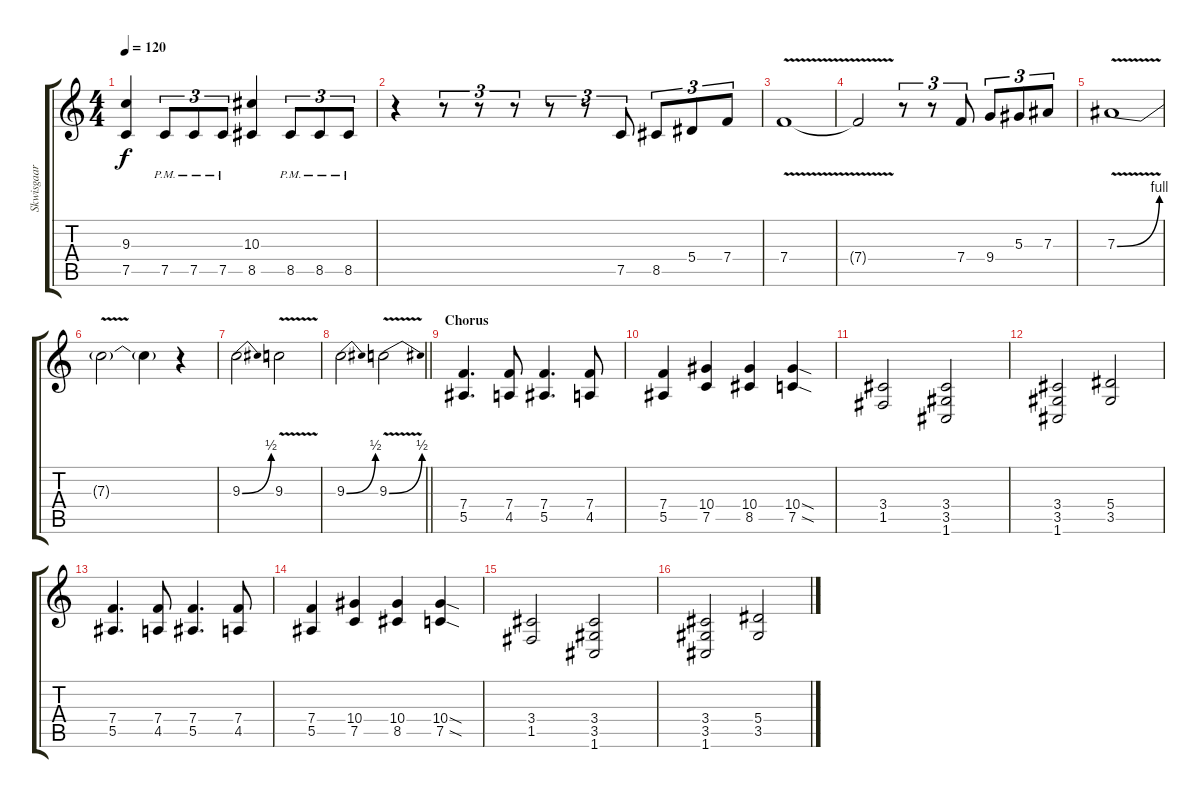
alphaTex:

\track ("Skwisgaar Skwigelf (Lead Guitar)" "Skwisgaar ") {instrument distortionguitar}
\staff {score tabs}
\tuning (C4 G3 Eb3 Bb2 F2 C2) {hide}
\ts (4 4)
\tempo 120
\clef g2
\ks c
(9.3 7.5).4{dy f} 7.5{pm}.8{tu (3 2)} 7.5{pm}.8{tu (3 2)} 7.5{pm}.8{tu (3 2)} (10.3 8.5).4 8.5{pm}.8{tu (3 2)} 8.5{pm}.8{tu (3 2)} 8.5{pm}.8{tu (3 2)} |
r.4 r.8{tu (3 2)} r.8{tu (3 2)} r.8{tu (3 2)} r.8{tu (3 2)} r.8{tu (3 2)} 7.5.8{tu (3 2)} 8.5.8{tu (3 2)} 5.4.8{tu (3 2)} 7.4.8{tu (3 2)} |
7.4{v}.1 |
7.4{t}.2 r.8{tu (3 2)} r.8{tu (3 2)} 7.4.8{tu (3 2)} 9.4.8{tu (3 2)} 5.3.8{tu (3 2)} 7.3.8{tu (3 2)} |
7.3{be (bend 0 0 60 4) v}.1 |
7.3{t}.2 7.3{t}.4 r.4 |
9.3{be (bend 0 0 60 2)}.2 9.3{v}.2 |
\barLineRight lightlight
9.3{be (bend 0 0 60 2)}.2 9.3{be (bend 0 0 60 2) v}.2 |
\section ("" "Chorus")
(7.4 5.5).4{d} (7.4 4.5).8 (7.4 5.5).4{d} (7.4 4.5).8 |
(7.4 5.5).4 (10.4 7.5).4 (10.4 8.5).4 (10.4{sod} 7.5{sod}).4 |
(3.4 1.5).2 (3.4 3.5 1.6).2 |
(3.4 3.5 1.6).2 (5.4 3.5).2 |
(7.4 5.5).4{d} (7.4 4.5).8 (7.4 5.5).4{d} (7.4 4.5).8 |
(7.4 5.5).4 (10.4 7.5).4 (10.4 8.5).4 (10.4{sod} 7.5{sod}).4 |
(3.4 1.5).2 (3.4 3.5 1.6).2 |
(3.4 3.5 1.6).2 (5.4 3.5).2
